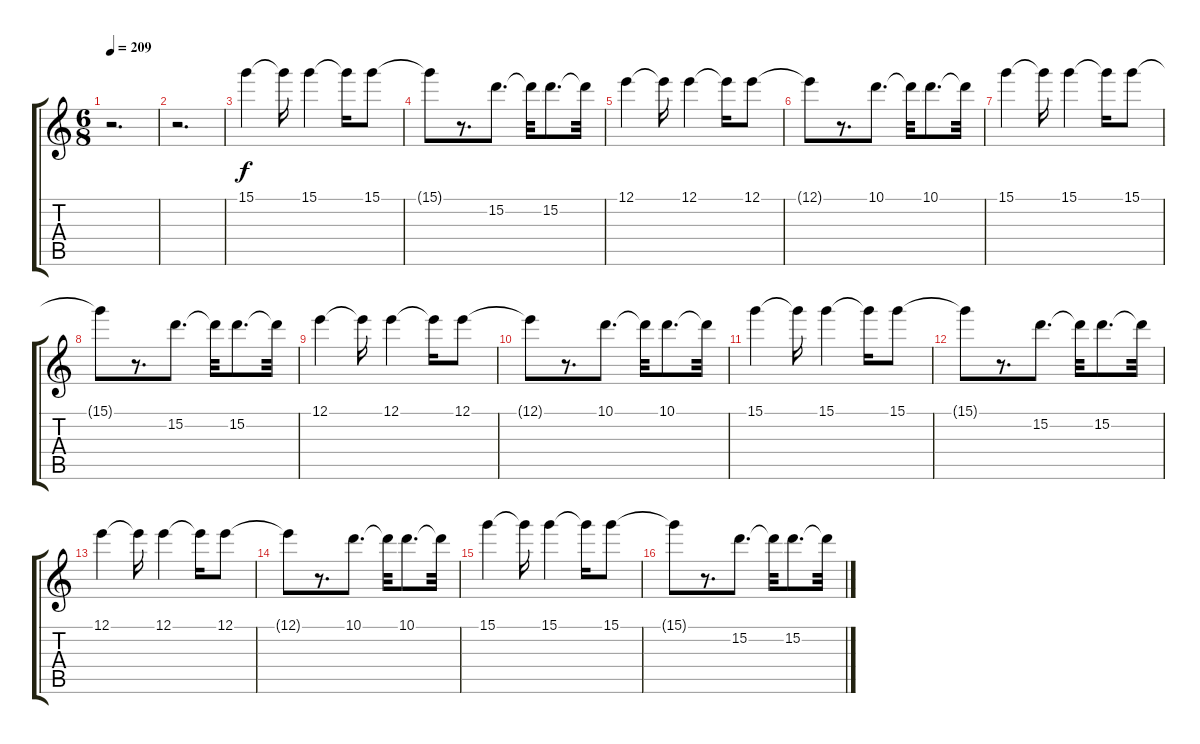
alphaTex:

\track "" {instrument distortionguitar}
\staff {score tabs}
\tuning (E4 B3 G3 D3 A2 E2) {hide}
\ts (6 8)
\tempo 209
\clef g2
\ks c
r.2{d dy f} |
r.2{d} |
15.1.4 15.1{t}.16 15.1.4 15.1{t}.16 15.1.8 |
15.1{t}.8 r.8{d} 15.2.8{d} 15.2{t}.32 15.2.8{d} 15.2{t}.32 |
12.1.4 12.1{t}.16 12.1.4 12.1{t}.16 12.1.8 |
12.1{t}.8 r.8{d} 10.1.8{d} 10.1{t}.32 10.1.8{d} 10.1{t}.32 |
15.1.4 15.1{t}.16 15.1.4 15.1{t}.16 15.1.8 |
15.1{t}.8 r.8{d} 15.2.8{d} 15.2{t}.32 15.2.8{d} 15.2{t}.32 |
12.1.4 12.1{t}.16 12.1.4 12.1{t}.16 12.1.8 |
12.1{t}.8 r.8{d} 10.1.8{d} 10.1{t}.32 10.1.8{d} 10.1{t}.32 |
15.1.4 15.1{t}.16 15.1.4 15.1{t}.16 15.1.8 |
15.1{t}.8 r.8{d} 15.2.8{d} 15.2{t}.32 15.2.8{d} 15.2{t}.32 |
12.1.4 12.1{t}.16 12.1.4 12.1{t}.16 12.1.8 |
12.1{t}.8 r.8{d} 10.1.8{d} 10.1{t}.32 10.1.8{d} 10.1{t}.32 |
15.1.4 15.1{t}.16 15.1.4 15.1{t}.16 15.1.8 |
15.1{t}.8 r.8{d} 15.2.8{d} 15.2{t}.32 15.2.8{d} 15.2{t}.32
